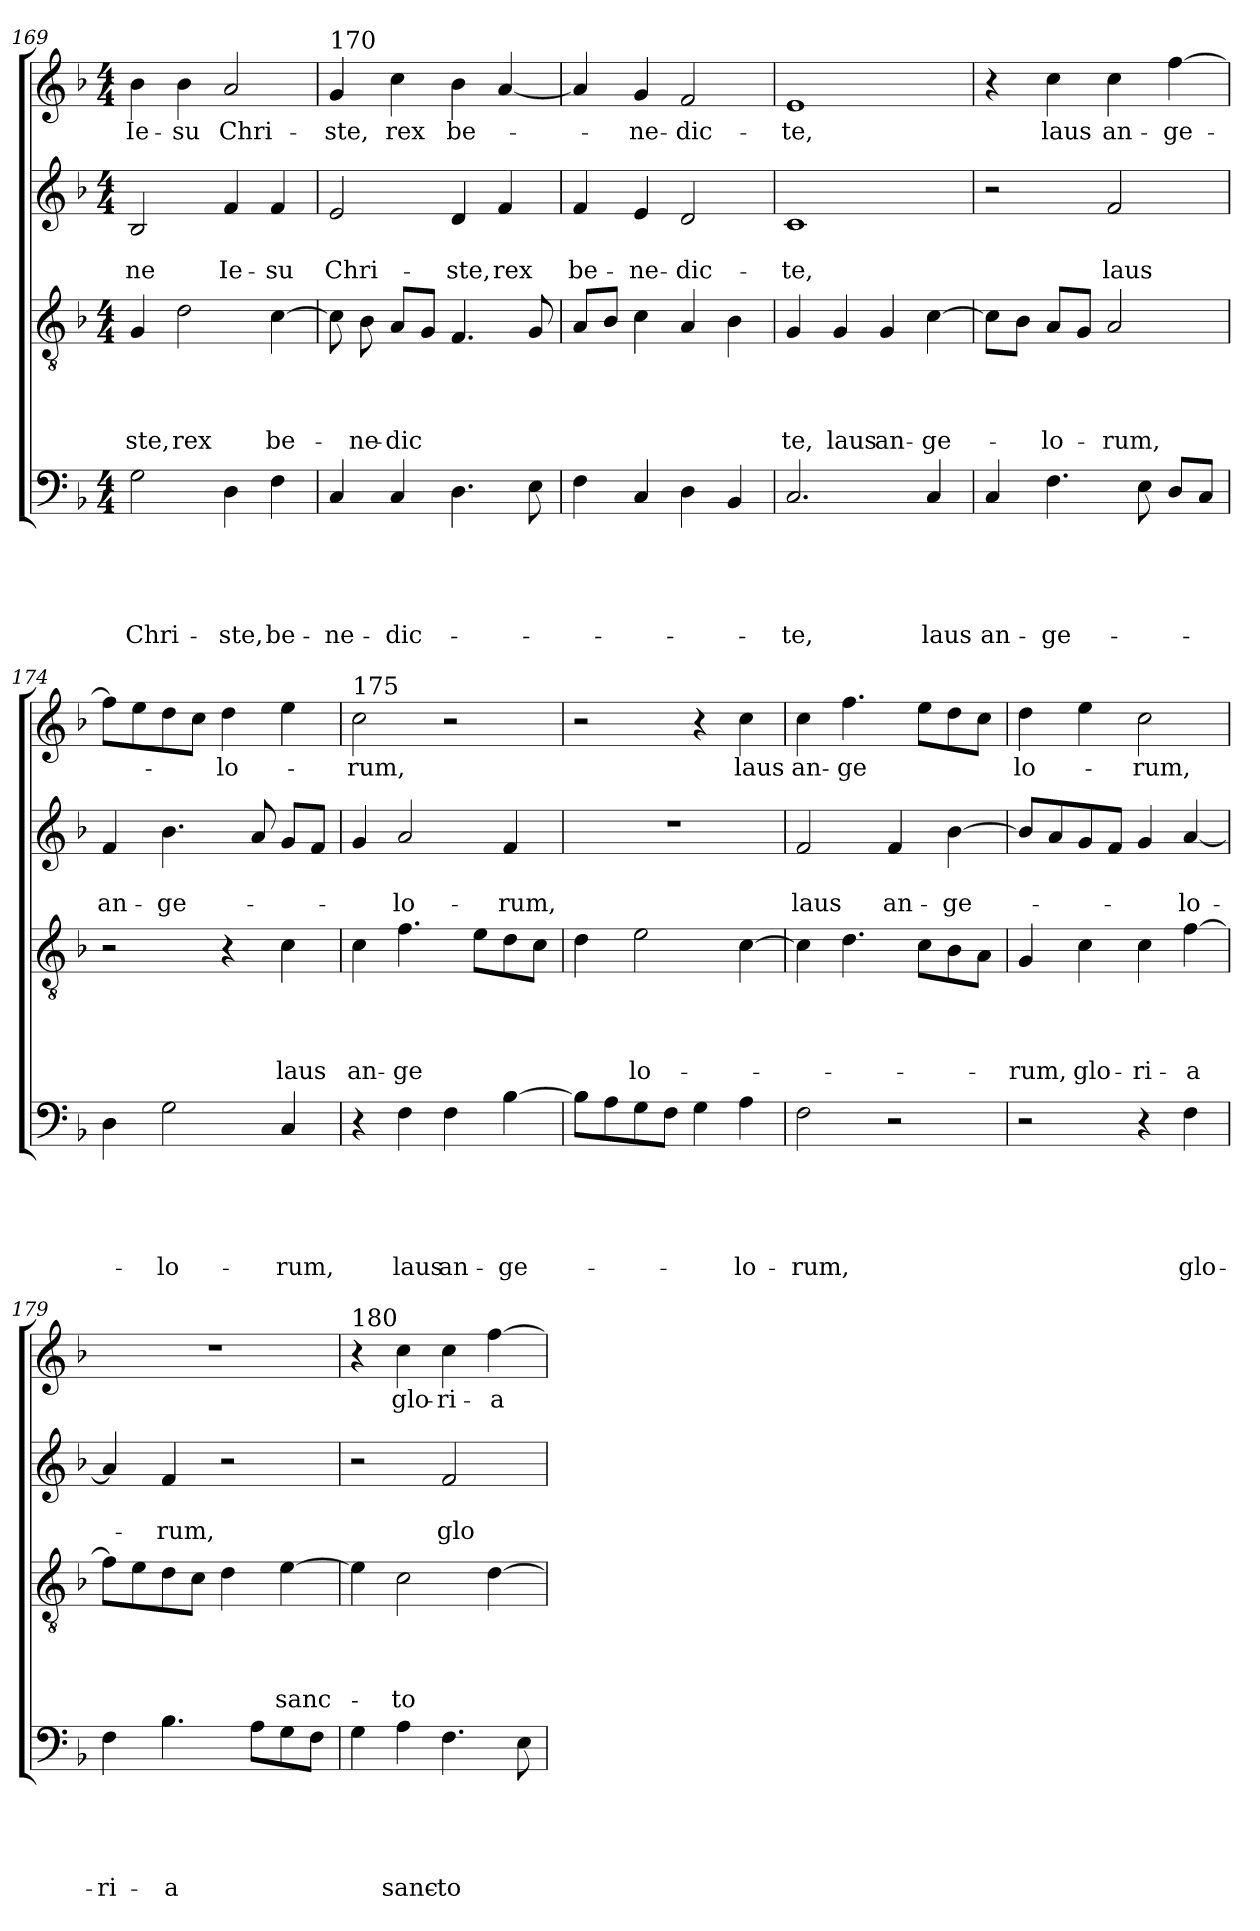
**kern	**text	**text	**text	**text	**text	**kern	**text	**text	**text	**text	**kern	**text	**text	**kern	**text
*part4	*part4	*part4	*part4	*part4	*part4	*part3	*part3	*part3	*part3	*part3	*part2	*part2	*part2	*part1	*part1
*staff4	*staff4	*staff4	*staff4	*staff4	*staff4	*staff3	*staff3	*staff3	*staff3	*staff3	*staff2	*staff2	*staff2	*staff1	*staff1
*clefF4	*	*	*	*	*	*clefGv2	*	*	*	*	*clefG2	*	*	*clefG2	*
*k[b-]	*	*	*	*	*	*k[b-]	*	*	*	*	*k[b-]	*	*	*k[b-]	*
*F:	*	*	*	*	*	*F:	*	*	*	*	*F:	*	*	*F:	*
*M4/4	*	*	*	*	*	*M4/4	*	*	*	*	*M4/4	*	*	*M4/4	*
=169	=169	=169	=169	=169	=169	=169	=169	=169	=169	=169	=169	=169	=169	=169	=169
!	!	!	!	!	!LO:LY:b	!	!	!	!	!LO:LY:b	!	!	!LO:LY:b	!	!LO:LY:b
2G\	.	.	.	.	Chri-	4G/	.	.	.	-ste,	2B-/	.	-ne	4b-\	Ie-
!	!	!	!	!	!	!	!	!	!	!LO:LY:b	!	!	!	!	!LO:LY:b
.	.	.	.	.	.	2d\	.	.	.	rex	.	.	.	4b-\	-su
!	!	!	!	!	!LO:LY:b	!	!	!	!	!	!	!	!LO:LY:b	!	!LO:LY:b
4D\	.	.	.	.	-ste,	.	.	.	.	.	4f/	.	Ie-	2a/	Chri-
!	!	!	!	!	!LO:LY:b	!	!	!	!	!LO:LY:b	!	!	!LO:LY:b	!	!
4F\	.	.	.	.	be-	[4c\	.	.	.	be-	4f/	.	-su	.	.
=170	=170	=170	=170	=170	=170	=170	=170	=170	=170	=170	=170	=170	=170	=170	=170
!	!	!	!	!	!	!	!	!	!	!	!	!	!	!LO:TX:a:t=170	!
!	!	!	!	!	!LO:LY:b	!	!	!	!	!	!	!	!LO:LY:b	!	!LO:LY:b
4C/	.	.	.	.	-ne-	8c\]	.	.	.	.	2e/	.	Chri-	4g/	-ste,
!	!	!	!	!	!	!	!	!	!	!LO:LY:b	!	!	!	!	!
.	.	.	.	.	.	8B-\	.	.	.	-ne-	.	.	.	.	.
!	!	!	!	!	!LO:LY:b	!	!	!	!	!LO:LY:b	!	!	!	!	!LO:LY:b
4C/	.	.	.	.	-dic-	8A/L	.	.	.	-dic	.	.	.	4cc\	rex
.	.	.	.	.	.	8G/J	.	.	.	.	.	.	.	.	.
!	!	!	!	!	!	!	!	!	!	!	!	!	!LO:LY:b	!	!LO:LY:b
4.D\	.	.	.	.	.	4.F/	.	.	.	.	4d/	.	-ste,	4b-\	be-
!	!	!	!	!	!	!	!	!	!	!	!	!	!LO:LY:b	!	!
.	.	.	.	.	.	.	.	.	.	.	4f/	.	rex	[4a/	.
8E\	.	.	.	.	.	8G/	.	.	.	.	.	.	.	.	.
=171	=171	=171	=171	=171	=171	=171	=171	=171	=171	=171	=171	=171	=171	=171	=171
!	!	!	!	!	!	!	!	!	!	!	!	!	!LO:LY:b	!	!
4F\	.	.	.	.	.	8A/L	.	.	.	.	4f/	.	be-	4a/]	.
.	.	.	.	.	.	8B-/J	.	.	.	.	.	.	.	.	.
!	!	!	!	!	!	!	!	!	!	!	!	!	!LO:LY:b	!	!LO:LY:b
4C/	.	.	.	.	.	4c\	.	.	.	.	4e/	.	-ne-	4g/	-ne-
!	!	!	!	!	!	!	!	!	!	!	!	!	!LO:LY:b	!	!LO:LY:b
4D\	.	.	.	.	.	4A/	.	.	.	.	2d/	.	-dic-	2f/	-dic-
4BB-/	.	.	.	.	.	4B-\	.	.	.	.	.	.	.	.	.
=172	=172	=172	=172	=172	=172	=172	=172	=172	=172	=172	=172	=172	=172	=172	=172
!	!	!	!	!	!LO:LY:b	!	!	!	!	!LO:LY:b	!	!	!LO:LY:b	!	!LO:LY:b
2.C/	.	.	.	.	-te,	4G/	.	.	.	te,	1c	.	-te,	1e	-te,
!	!	!	!	!	!	!	!	!	!	!LO:LY:b	!	!	!	!	!
.	.	.	.	.	.	4G/	.	.	.	laus	.	.	.	.	.
!	!	!	!	!	!	!	!	!	!	!LO:LY:b	!	!	!	!	!
.	.	.	.	.	.	4G/	.	.	.	an-	.	.	.	.	.
!	!	!	!	!	!LO:LY:b	!	!	!	!	!LO:LY:b	!	!	!	!	!
4C/	.	.	.	.	laus	[4c\	.	.	.	-ge-	.	.	.	.	.
!!LO:LB:g=z
=173	=173	=173	=173	=173	=173	=173	=173	=173	=173	=173	=173	=173	=173	=173	=173
!	!	!	!	!	!LO:LY:b	!	!	!	!	!	!	!	!	!	!
4C/	.	.	.	.	an-	8c\L]	.	.	.	.	2r	.	.	4r	.
.	.	.	.	.	.	8B-\J	.	.	.	.	.	.	.	.	.
!	!	!	!	!	!LO:LY:b	!	!	!	!	!LO:LY:b	!	!	!	!	!LO:LY:b
4.F\	.	.	.	.	-ge-	8A/L	.	.	.	-lo-	.	.	.	4cc\	laus
.	.	.	.	.	.	8G/J	.	.	.	.	.	.	.	.	.
!	!	!	!	!	!	!	!	!	!	!LO:LY:b	!	!	!LO:LY:b	!	!LO:LY:b
.	.	.	.	.	.	2A/	.	.	.	-rum,	2f/	.	laus	4cc\	an-
8E\	.	.	.	.	.	.	.	.	.	.	.	.	.	.	.
!	!	!	!	!	!	!	!	!	!	!	!	!	!	!	!LO:LY:b
8D/L	.	.	.	.	.	.	.	.	.	.	.	.	.	[4ff\	-ge-
8C/J	.	.	.	.	.	.	.	.	.	.	.	.	.	.	.
=174	=174	=174	=174	=174	=174	=174	=174	=174	=174	=174	=174	=174	=174	=174	=174
!	!	!	!	!	!	!	!	!	!	!	!	!	!LO:LY:b	!	!
4D\	.	.	.	.	.	2r	.	.	.	.	4f/	.	an-	8ff\L]	.
.	.	.	.	.	.	.	.	.	.	.	.	.	.	8ee\	.
!	!	!	!	!	!LO:LY:b	!	!	!	!	!	!	!	!LO:LY:b	!	!
2G\	.	.	.	.	-lo-	.	.	.	.	.	4.b-\	.	-ge-	8dd\	.
.	.	.	.	.	.	.	.	.	.	.	.	.	.	8cc\J	.
!	!	!	!	!	!	!	!	!	!	!	!	!	!	!	!LO:LY:b
.	.	.	.	.	.	4r	.	.	.	.	.	.	.	4dd\	-lo-
.	.	.	.	.	.	.	.	.	.	.	8a/	.	.	.	.
!	!	!	!	!	!LO:LY:b	!	!	!	!	!LO:LY:b	!	!	!	!	!
4C/	.	.	.	.	-rum,	4c\	.	.	.	laus	8g/L	.	.	4ee\	.
.	.	.	.	.	.	.	.	.	.	.	8f/J	.	.	.	.
=175	=175	=175	=175	=175	=175	=175	=175	=175	=175	=175	=175	=175	=175	=175	=175
!	!	!	!	!	!	!	!	!	!	!	!	!	!	!LO:TX:a:t=175	!
!	!	!	!	!	!	!	!	!	!	!LO:LY:b	!	!	!	!	!LO:LY:b
4r	.	.	.	.	.	4c\	.	.	.	an-	4g/	.	.	2cc\	-rum,
!	!	!	!	!	!LO:LY:b	!	!	!	!	!LO:LY:b	!	!	!LO:LY:b	!	!
4F\	.	.	.	.	laus	4.f\	.	.	.	-ge	2a/	.	-lo-	.	.
!	!	!	!	!	!LO:LY:b	!	!	!	!	!	!	!	!	!	!
4F\	.	.	.	.	an-	.	.	.	.	.	.	.	.	2r	.
.	.	.	.	.	.	8e\L	.	.	.	.	.	.	.	.	.
!	!	!	!	!	!LO:LY:b	!	!	!	!	!	!	!	!LO:LY:b	!	!
[4B-\	.	.	.	.	-ge-	8d\	.	.	.	.	4f/	.	-rum,	.	.
.	.	.	.	.	.	8c\J	.	.	.	.	.	.	.	.	.
=176	=176	=176	=176	=176	=176	=176	=176	=176	=176	=176	=176	=176	=176	=176	=176
8B-\L]	.	.	.	.	.	4d\	.	.	.	.	1r	.	.	2r	.
8A\	.	.	.	.	.	.	.	.	.	.	.	.	.	.	.
!	!	!	!	!	!	!	!	!	!	!LO:LY:b	!	!	!	!	!
8G\	.	.	.	.	.	2e\	.	.	.	lo-	.	.	.	.	.
8F\J	.	.	.	.	.	.	.	.	.	.	.	.	.	.	.
4G\	.	.	.	.	.	.	.	.	.	.	.	.	.	4r	.
!	!	!	!	!	!LO:LY:b	!	!	!	!	!	!	!	!	!	!LO:LY:b
4A\	.	.	.	.	-lo-	[4c\	.	.	.	.	.	.	.	4cc\	laus
=177	=177	=177	=177	=177	=177	=177	=177	=177	=177	=177	=177	=177	=177	=177	=177
!	!	!	!	!	!LO:LY:b	!	!	!	!	!	!	!	!LO:LY:b	!	!LO:LY:b
2F\	.	.	.	.	-rum,	4c\]	.	.	.	.	2f/	.	laus	4cc\	an-
!	!	!	!	!	!	!	!	!	!	!	!	!	!	!	!LO:LY:b
.	.	.	.	.	.	4.d\	.	.	.	.	.	.	.	4.ff\	-ge
!	!	!	!	!	!	!	!	!	!	!	!	!	!LO:LY:b	!	!
2r	.	.	.	.	.	.	.	.	.	.	4f/	.	an-	.	.
.	.	.	.	.	.	8c\L	.	.	.	.	.	.	.	8ee\L	.
!	!	!	!	!	!	!	!	!	!	!	!	!	!LO:LY:b	!	!
.	.	.	.	.	.	8B-\	.	.	.	.	[4b-\	.	-ge-	8dd\	.
.	.	.	.	.	.	8A\J	.	.	.	.	.	.	.	8cc\J	.
!!LO:PB:g=z
=178	=178	=178	=178	=178	=178	=178	=178	=178	=178	=178	=178	=178	=178	=178	=178
!	!	!	!	!	!	!	!	!	!	!LO:LY:b	!	!	!	!	!LO:LY:b
2r	.	.	.	.	.	4G/	.	.	.	-­rum,	8b-/L]	.	.	4dd\	­lo-
.	.	.	.	.	.	.	.	.	.	.	8a/	.	.	.	.
!	!	!	!	!	!	!	!	!	!	!LO:LY:b	!	!	!	!	!
.	.	.	.	.	.	4c\	.	.	.	glo-	8g/	.	.	4ee\	.
.	.	.	.	.	.	.	.	.	.	.	8f/J	.	.	.	.
!	!	!	!	!	!	!	!	!	!	!LO:LY:b	!	!	!	!	!LO:LY:b
4r	.	.	.	.	.	4c\	.	.	.	-ri-	4g/	.	.	2cc\	-rum,
!	!	!	!	!	!LO:LY:b	!	!	!	!	!LO:LY:b	!	!	!LO:LY:b	!	!
4F\	.	.	.	.	glo-	[4f\	.	.	.	-a	[4a/	.	-lo-	.	.
=179	=179	=179	=179	=179	=179	=179	=179	=179	=179	=179	=179	=179	=179	=179	=179
!	!	!	!	!	!LO:LY:b	!	!	!	!	!	!	!	!	!	!
4F\	.	.	.	.	-ri-	8f\L]	.	.	.	.	4a/]	.	.	1r	.
.	.	.	.	.	.	8e\	.	.	.	.	.	.	.	.	.
!	!	!	!	!	!LO:LY:b	!	!	!	!	!	!	!	!LO:LY:b	!	!
4.B-\	.	.	.	.	-a	8d\	.	.	.	.	4f/	.	-rum,	.	.
.	.	.	.	.	.	8c\J	.	.	.	.	.	.	.	.	.
.	.	.	.	.	.	4d\	.	.	.	.	2r	.	.	.	.
8A\L	.	.	.	.	.	.	.	.	.	.	.	.	.	.	.
!	!	!	!	!	!	!	!	!	!	!LO:LY:b	!	!	!	!	!
8G\	.	.	.	.	.	[4e\	.	.	.	sanc-	.	.	.	.	.
8F\J	.	.	.	.	.	.	.	.	.	.	.	.	.	.	.
=180	=180	=180	=180	=180	=180	=180	=180	=180	=180	=180	=180	=180	=180	=180	=180
!	!	!	!	!	!	!	!	!	!	!	!	!	!	!LO:TX:a:t=180	!
4G\	.	.	.	.	.	4e\]	.	.	.	.	2r	.	.	4r	.
!	!	!	!	!	!LO:LY:b	!	!	!	!	!LO:LY:b	!	!	!	!	!LO:LY:b
4A\	.	.	.	.	sanc-	2c\	.	.	.	-to	.	.	.	4cc\	glo-
!	!	!	!	!	!LO:LY:b	!	!	!	!	!	!	!	!LO:LY:b	!	!LO:LY:b
4.F\	.	.	.	.	-to	.	.	.	.	.	2f/	.	glo-	4cc\	-ri-
!	!	!	!	!	!	!	!	!	!	!	!	!	!	!	!LO:LY:b
.	.	.	.	.	.	[4d\	.	.	.	.	.	.	.	[4ff\	-a
8E\	.	.	.	.	.	.	.	.	.	.	.	.	.	.	.
=	=	=	=	=	=	=	=	=	=	=	=	=	=	=	=
*-	*-	*-	*-	*-	*-	*-	*-	*-	*-	*-	*-	*-	*-	*-	*-
